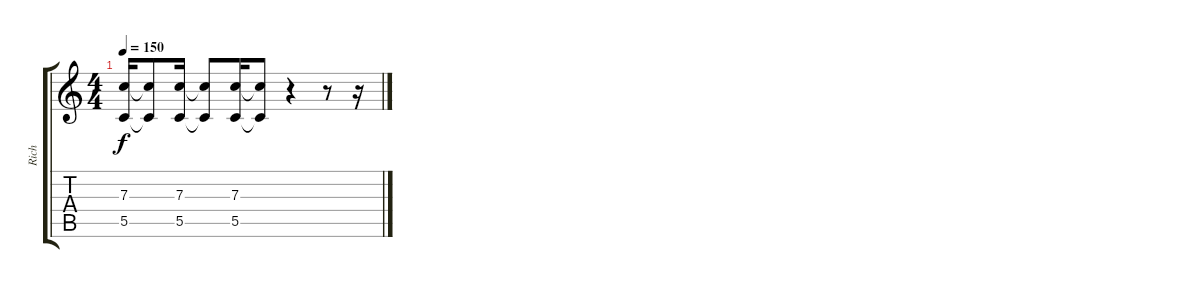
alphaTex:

\track ("Rich" "Rich") {instrument distortionguitar}
\staff {score tabs}
\tuning (D4 A3 F3 C3 G2 C2) {hide}
\ts (4 4)
\tempo 150
\clef g2
\ks c
(7.3 5.5).16{dy f} (7.3{t} 5.5{t}).8 (7.3 5.5).16 (7.3{t} 5.5{t}).8 (7.3 5.5).16 (7.3{t} 5.5{t}).8 r.4 r.8 r.16
